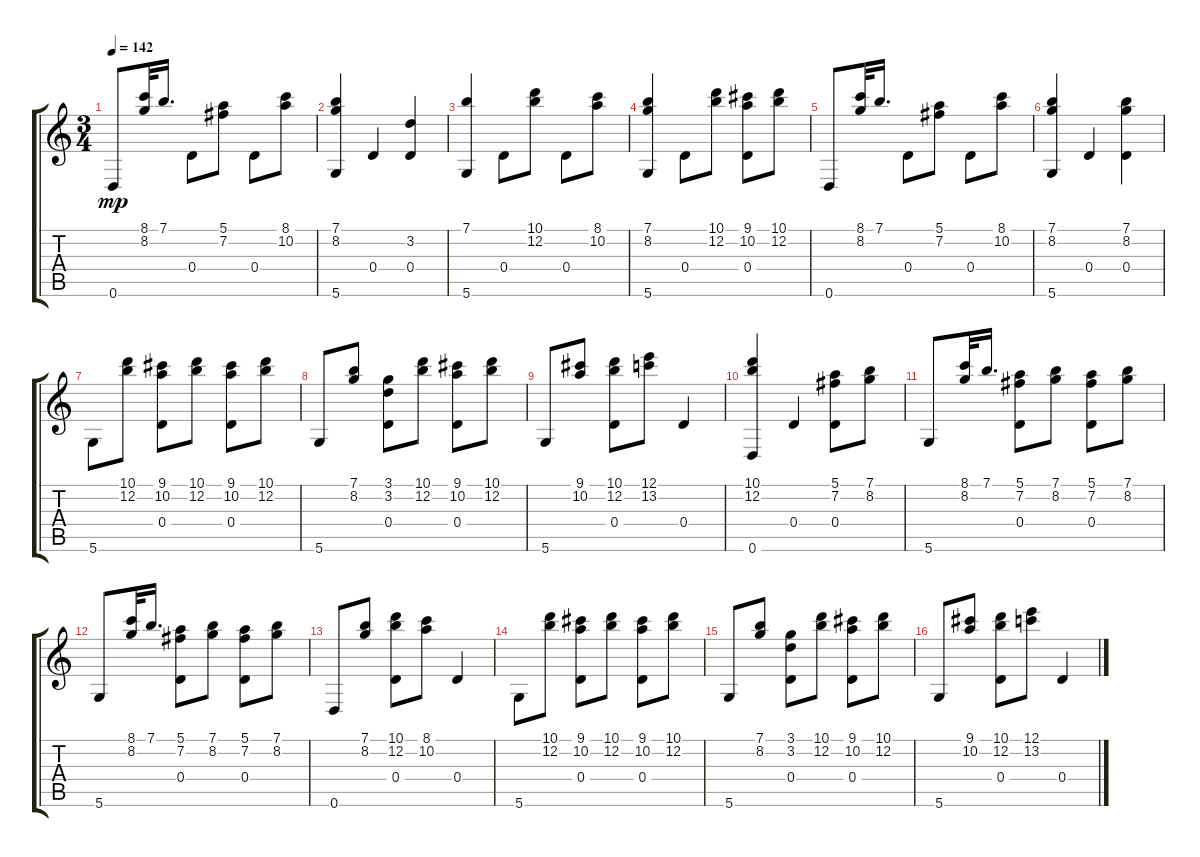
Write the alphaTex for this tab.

\track "" {instrument acousticguitarnylon}
\staff {score tabs}
\tuning (E4 B3 G3 D3 A2 D2) {hide}
\ts (3 4)
\tempo 142
\clef g2
\ks c
0.6.8{dy mp} (8.1 8.2).32 7.1.16{d} 0.4.8 (5.1 7.2).8 0.4.8 (8.1 10.2).8 |
(7.1 8.2 5.6).4 0.4.4 (3.2 0.4).4 |
(7.1 5.6).4 0.4.8 (10.1 12.2).8 0.4.8 (8.1 10.2).8 |
(7.1 8.2 5.6).4 0.4.8 (10.1 12.2).8 (9.1 10.2 0.4).8 (10.1 12.2).8 |
0.6.8 (8.1 8.2).32 7.1.16{d} 0.4.8 (5.1 7.2).8 0.4.8 (8.1 10.2).8 |
(7.1 8.2 5.6).4 0.4.4 (7.1 8.2 0.4).4 |
5.6.8 (10.1 12.2).8 (9.1 10.2 0.4).8 (10.1 12.2).8 (9.1 10.2 0.4).8 (10.1 12.2).8 |
5.6.8 (7.1 8.2).8 (3.1 3.2 0.4).8 (10.1 12.2).8 (9.1 10.2 0.4).8 (10.1 12.2).8 |
5.6.8 (9.1 10.2).8 (10.1 12.2 0.4).8 (12.1 13.2).8 0.4.4 |
(10.1 12.2 0.6).4 0.4.4 (5.1 7.2 0.4).8 (7.1 8.2).8 |
5.6.8 (8.1 8.2).32 7.1.16{d} (5.1 7.2 0.4).8 (7.1 8.2).8 (5.1 7.2 0.4).8 (7.1 8.2).8 |
5.6.8 (8.1 8.2).32 7.1.16{d} (5.1 7.2 0.4).8 (7.1 8.2).8 (5.1 7.2 0.4).8 (7.1 8.2).8 |
0.6.8 (7.1 8.2).8 (10.1 12.2 0.4).8 (8.1 10.2).8 0.4.4 |
5.6.8 (10.1 12.2).8 (9.1 10.2 0.4).8 (10.1 12.2).8 (9.1 10.2 0.4).8 (10.1 12.2).8 |
5.6.8 (7.1 8.2).8 (3.1 3.2 0.4).8 (10.1 12.2).8 (9.1 10.2 0.4).8 (10.1 12.2).8 |
5.6.8 (9.1 10.2).8 (10.1 12.2 0.4).8 (12.1 13.2).8 0.4.4
